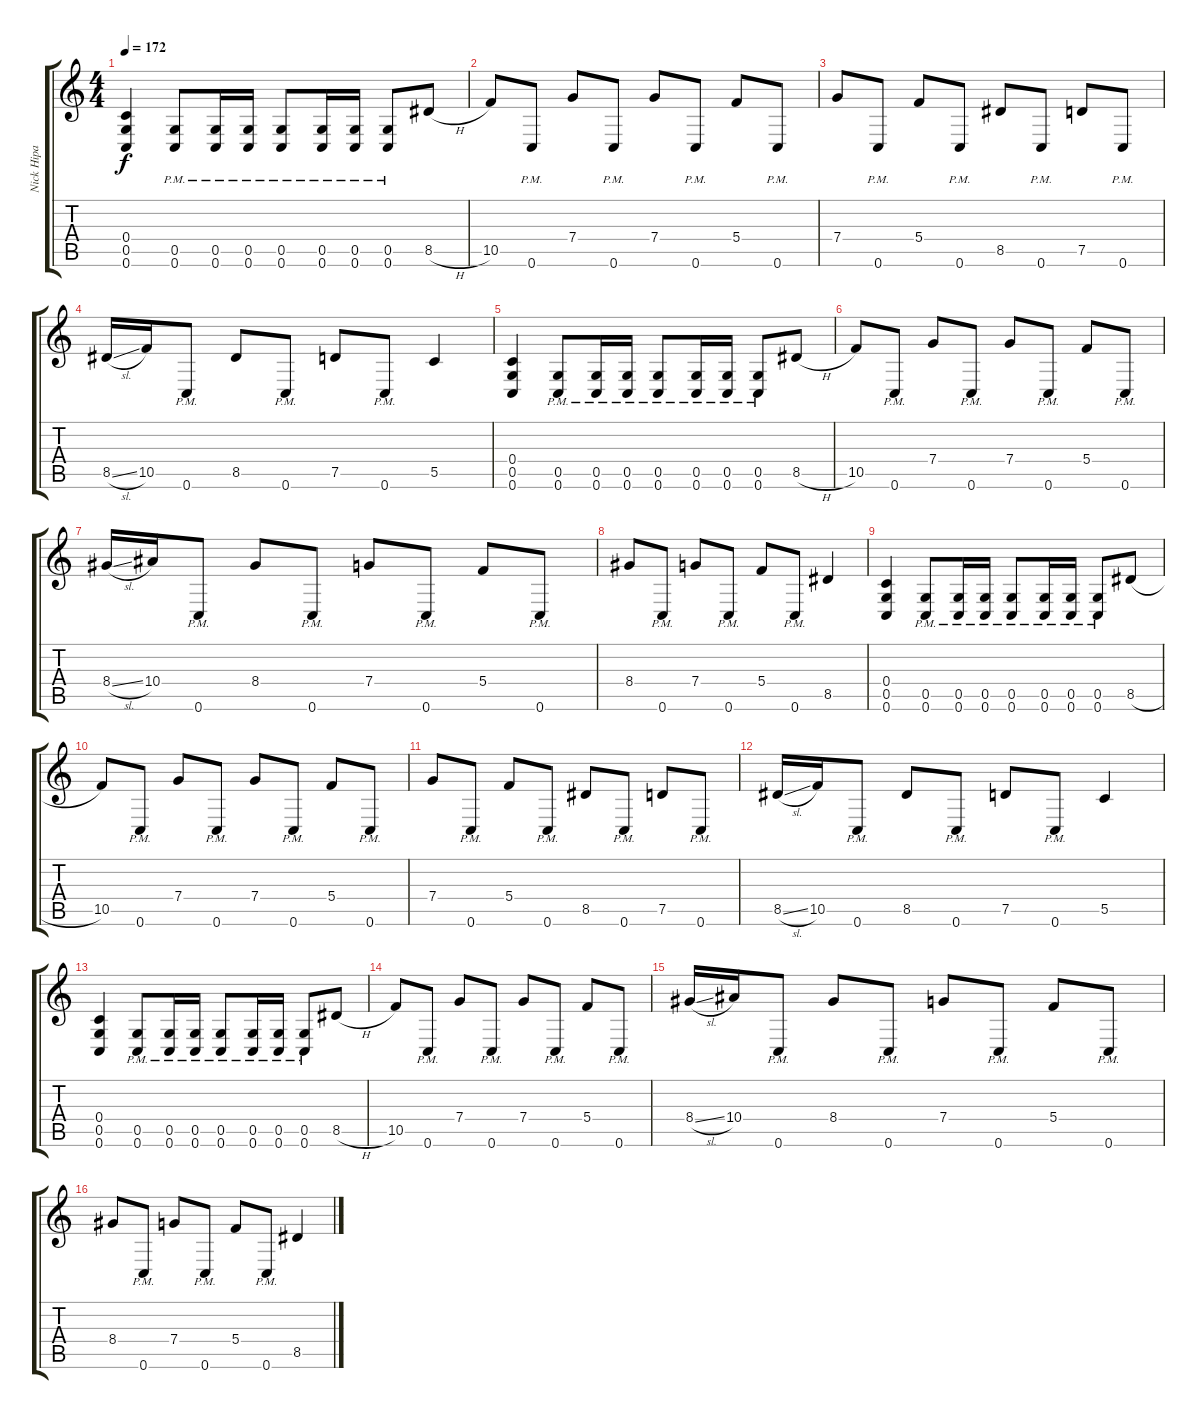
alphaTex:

\track ("Nick Hipa" "Nick Hipa") {instrument distortionguitar}
\staff {score tabs}
\tuning (D4 A3 F3 C3 G2 C2) {hide}
\ts (4 4)
\tempo 172
\clef g2
\ks c
(0.4 0.5 0.6).4{dy f} (0.5{pm} 0.6{pm}).8 (0.5{pm} 0.6{pm}).16 (0.5{pm} 0.6{pm}).16 (0.5{pm} 0.6{pm}).8 (0.5{pm} 0.6{pm}).16 (0.5{pm} 0.6{pm}).16 (0.5{pm} 0.6{pm}).8 8.5{h}.8 |
10.5.8 0.6{pm}.8 7.4.8 0.6{pm}.8 7.4.8 0.6{pm}.8 5.4.8 0.6{pm}.8 |
7.4.8 0.6{pm}.8 5.4.8 0.6{pm}.8 8.5.8 0.6{pm}.8 7.5.8 0.6{pm}.8 |
8.5{sl}.16 10.5.16 0.6{pm}.8 8.5.8 0.6{pm}.8 7.5.8 0.6{pm}.8 5.5.4 |
(0.4 0.5 0.6).4 (0.5{pm} 0.6{pm}).8 (0.5{pm} 0.6{pm}).16 (0.5{pm} 0.6{pm}).16 (0.5{pm} 0.6{pm}).8 (0.5{pm} 0.6{pm}).16 (0.5{pm} 0.6{pm}).16 (0.5{pm} 0.6{pm}).8 8.5{h}.8 |
10.5.8 0.6{pm}.8 7.4.8 0.6{pm}.8 7.4.8 0.6{pm}.8 5.4.8 0.6{pm}.8 |
8.4{sl}.16 10.4.16 0.6{pm}.8 8.4.8 0.6{pm}.8 7.4.8 0.6{pm}.8 5.4.8 0.6{pm}.8 |
8.4.8 0.6{pm}.8 7.4.8 0.6{pm}.8 5.4.8 0.6{pm}.8 8.5.4 |
(0.4 0.5 0.6).4 (0.5{pm} 0.6{pm}).8 (0.5{pm} 0.6{pm}).16 (0.5{pm} 0.6{pm}).16 (0.5{pm} 0.6{pm}).8 (0.5{pm} 0.6{pm}).16 (0.5{pm} 0.6{pm}).16 (0.5{pm} 0.6{pm}).8 8.5{h}.8 |
10.5.8 0.6{pm}.8 7.4.8 0.6{pm}.8 7.4.8 0.6{pm}.8 5.4.8 0.6{pm}.8 |
7.4.8 0.6{pm}.8 5.4.8 0.6{pm}.8 8.5.8 0.6{pm}.8 7.5.8 0.6{pm}.8 |
8.5{sl}.16 10.5.16 0.6{pm}.8 8.5.8 0.6{pm}.8 7.5.8 0.6{pm}.8 5.5.4 |
(0.4 0.5 0.6).4 (0.5{pm} 0.6{pm}).8 (0.5{pm} 0.6{pm}).16 (0.5{pm} 0.6{pm}).16 (0.5{pm} 0.6{pm}).8 (0.5{pm} 0.6{pm}).16 (0.5{pm} 0.6{pm}).16 (0.5{pm} 0.6{pm}).8 8.5{h}.8 |
10.5.8 0.6{pm}.8 7.4.8 0.6{pm}.8 7.4.8 0.6{pm}.8 5.4.8 0.6{pm}.8 |
8.4{sl}.16 10.4.16 0.6{pm}.8 8.4.8 0.6{pm}.8 7.4.8 0.6{pm}.8 5.4.8 0.6{pm}.8 |
8.4.8 0.6{pm}.8 7.4.8 0.6{pm}.8 5.4.8 0.6{pm}.8 8.5.4
